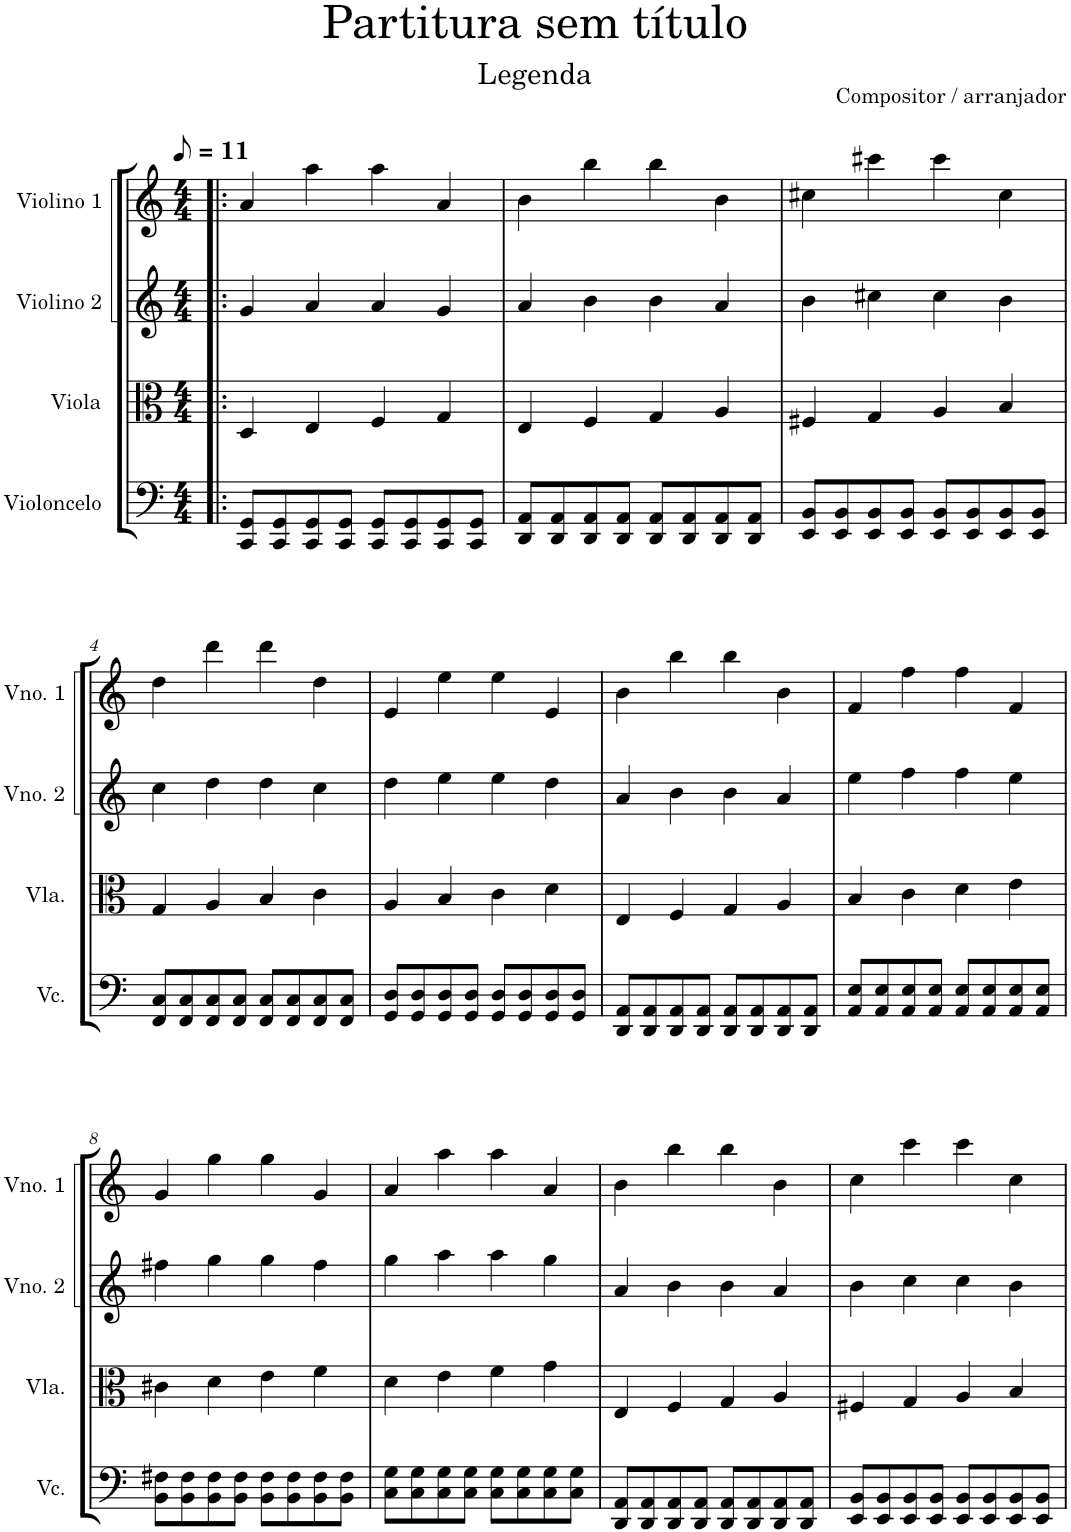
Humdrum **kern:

**kern	**kern	**kern	**kern
*part4	*part3	*part2	*part1
*staff4	*staff3	*staff2	*staff1
*I"Violoncelo	*I"Viola	*I"Violino 2	*I"Violino 1
*I'Vc.	*I'Vla.	*I'Vno. 2	*I'Vno. 1
*clefF4	*clefC3	*clefG2	*clefG2
*k[]	*k[]	*k[]	*k[]
*M4/4	*M4/4	*M4/4	*M4/4
*MM6	*MM6	*MM6	*MM6
=1!|:	=1!|:	=1!|:	=1!|:
8CC/ 8GG/L	4D/	4g/	4a/
8CC/ 8GG/	.	.	.
8CC/ 8GG/	4E/	4a/	4aa\
8CC/ 8GG/J	.	.	.
8CC/ 8GG/L	4F/	4a/	4aa\
8CC/ 8GG/	.	.	.
8CC/ 8GG/	4G/	4g/	4a/
8CC/ 8GG/J	.	.	.
=2	=2	=2	=2
8DD/ 8AA/L	4E/	4a/	4b\
8DD/ 8AA/	.	.	.
8DD/ 8AA/	4F/	4b\	4bb\
8DD/ 8AA/J	.	.	.
8DD/ 8AA/L	4G/	4b\	4bb\
8DD/ 8AA/	.	.	.
8DD/ 8AA/	4A/	4a/	4b\
8DD/ 8AA/J	.	.	.
=3	=3	=3	=3
8EE/ 8BB/L	4F#X/	4b\	4cc#X\
8EE/ 8BB/	.	.	.
8EE/ 8BB/	4G/	4cc#X\	4ccc#X\
8EE/ 8BB/J	.	.	.
8EE/ 8BB/L	4A/	4cc#\	4ccc#\
8EE/ 8BB/	.	.	.
8EE/ 8BB/	4B/	4b\	4cc#\
8EE/ 8BB/J	.	.	.
!!LO:LB:g=z
=4	=4	=4	=4
8FF/ 8C/L	4G/	4cc\	4dd\
8FF/ 8C/	.	.	.
8FF/ 8C/	4A/	4dd\	4ddd\
8FF/ 8C/J	.	.	.
8FF/ 8C/L	4B/	4dd\	4ddd\
8FF/ 8C/	.	.	.
8FF/ 8C/	4c\	4cc\	4dd\
8FF/ 8C/J	.	.	.
=5	=5	=5	=5
8GG/ 8D/L	4A/	4dd\	4e/
8GG/ 8D/	.	.	.
8GG/ 8D/	4B/	4ee\	4ee\
8GG/ 8D/J	.	.	.
8GG/ 8D/L	4c\	4ee\	4ee\
8GG/ 8D/	.	.	.
8GG/ 8D/	4d\	4dd\	4e/
8GG/ 8D/J	.	.	.
=6	=6	=6	=6
8DD/ 8AA/L	4E/	4a/	4b\
8DD/ 8AA/	.	.	.
8DD/ 8AA/	4F/	4b\	4bb\
8DD/ 8AA/J	.	.	.
8DD/ 8AA/L	4G/	4b\	4bb\
8DD/ 8AA/	.	.	.
8DD/ 8AA/	4A/	4a/	4b\
8DD/ 8AA/J	.	.	.
=7	=7	=7	=7
8AA/ 8E/L	4B/	4ee\	4f/
8AA/ 8E/	.	.	.
8AA/ 8E/	4c\	4ff\	4ff\
8AA/ 8E/J	.	.	.
8AA/ 8E/L	4d\	4ff\	4ff\
8AA/ 8E/	.	.	.
8AA/ 8E/	4e\	4ee\	4f/
8AA/ 8E/J	.	.	.
!!LO:LB:g=z
=8	=8	=8	=8
8BB\ 8F#X\L	4c#X\	4ff#X\	4g/
8BB\ 8F#\	.	.	.
8BB\ 8F#\	4d\	4gg\	4gg\
8BB\ 8F#\J	.	.	.
8BB\ 8F#\L	4e\	4gg\	4gg\
8BB\ 8F#\	.	.	.
8BB\ 8F#\	4f\	4ff#\	4g/
8BB\ 8F#\J	.	.	.
=9	=9	=9	=9
8C\ 8G\L	4d\	4gg\	4a/
8C\ 8G\	.	.	.
8C\ 8G\	4e\	4aa\	4aa\
8C\ 8G\J	.	.	.
8C\ 8G\L	4f\	4aa\	4aa\
8C\ 8G\	.	.	.
8C\ 8G\	4g\	4gg\	4a/
8C\ 8G\J	.	.	.
=10	=10	=10	=10
8DD/ 8AA/L	4E/	4a/	4b\
8DD/ 8AA/	.	.	.
8DD/ 8AA/	4F/	4b\	4bb\
8DD/ 8AA/J	.	.	.
8DD/ 8AA/L	4G/	4b\	4bb\
8DD/ 8AA/	.	.	.
8DD/ 8AA/	4A/	4a/	4b\
8DD/ 8AA/J	.	.	.
=11	=11	=11	=11
8EE/ 8BB/L	4F#X/	4b\	4cc\
8EE/ 8BB/	.	.	.
8EE/ 8BB/	4G/	4cc\	4ccc\
8EE/ 8BB/J	.	.	.
8EE/ 8BB/L	4A/	4cc\	4ccc\
8EE/ 8BB/	.	.	.
8EE/ 8BB/	4B/	4b\	4cc\
8EE/ 8BB/J	.	.	.
=	=	=	=
*-	*-	*-	*-
